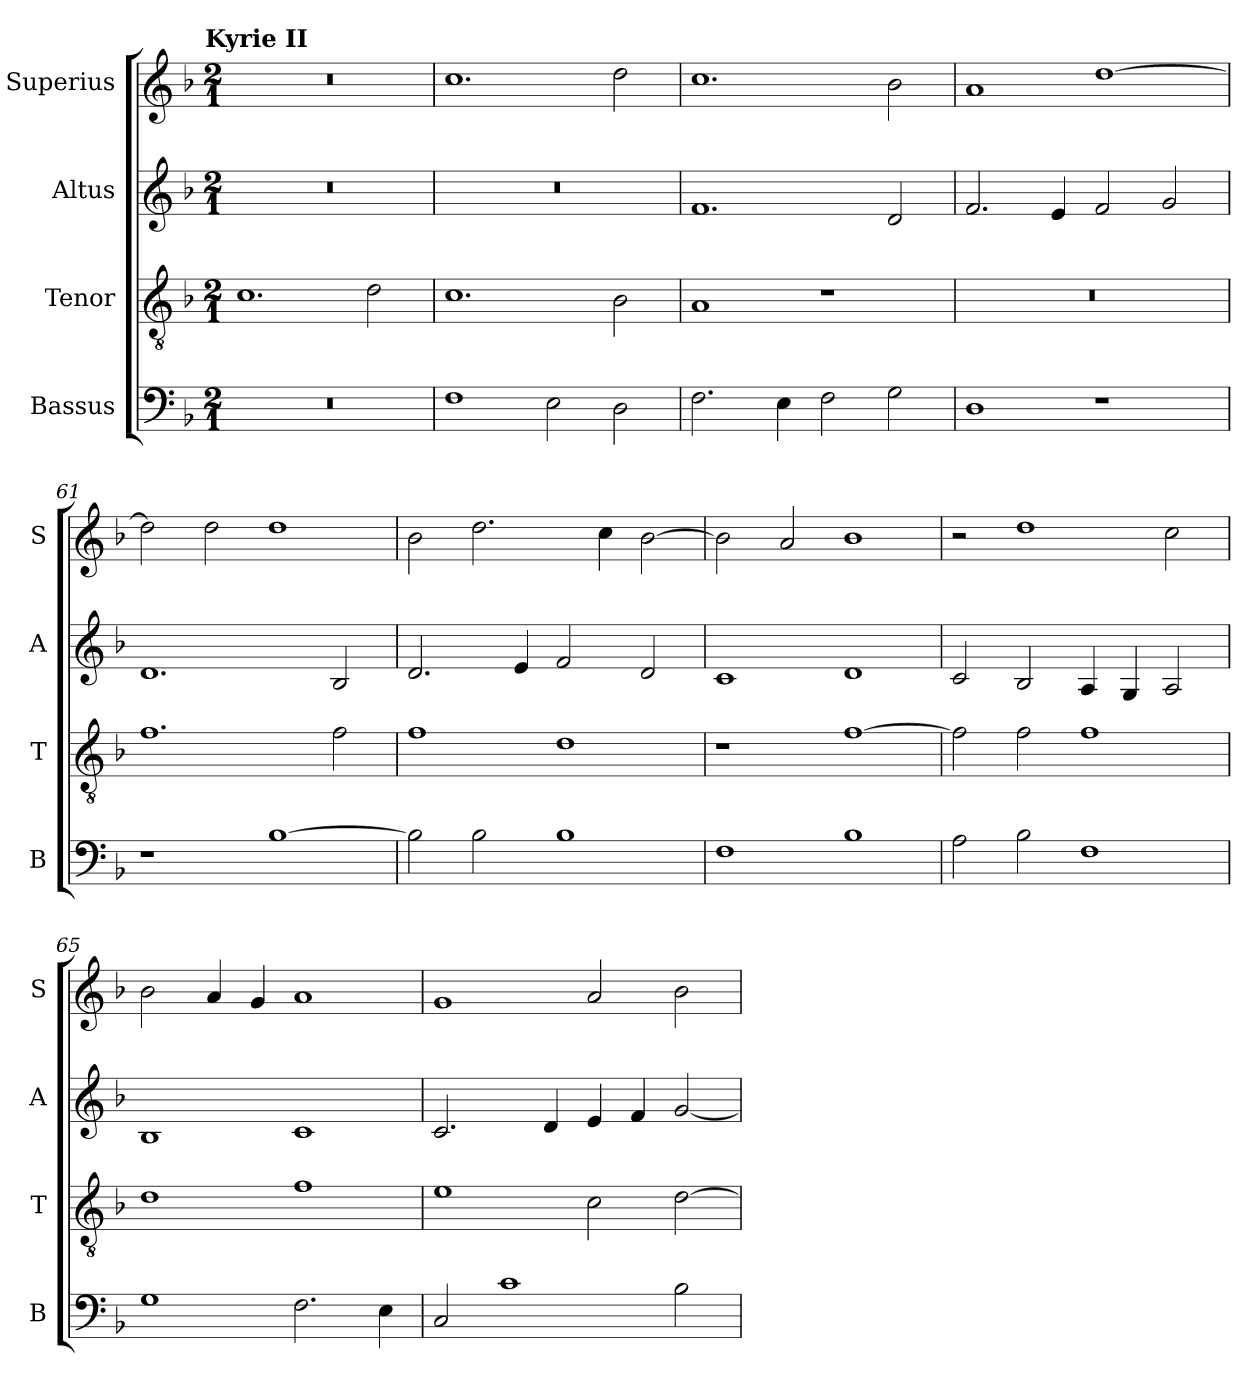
**kern	**kern	**kern	**kern
*part4	*part3	*part2	*part1
*staff4	*staff3	*staff2	*staff1
*I"Bassus	*I"Tenor	*I"Altus	*I"Superius
*I'B	*I'T	*I'A	*I'S
*clefF4	*clefGv2	*clefG2	*clefG2
*k[b-]	*k[b-]	*k[b-]	*k[b-]
*F:	*F:	*F:	*F:
!!LO:TX:omd:t=Kyrie II
*M2/1	*M2/1	*M2/1	*M2/1
=	=	=	=
0r	1.c	0r	0r
.	2d	.	.
=58	=58	=58	=58
1F	1.c	0r	1.cc
2E	.	.	.
2D	2B-	.	2dd
=59	=59	=59	=59
2.F	1A	1.f	1.cc
4E	.	.	.
2F	1r	.	.
2G	.	2d	2b-
=60	=60	=60	=60
1D	0r	2.f	1a
.	.	4e	.
1r	.	2f	[1dd
.	.	2g	.
=61	=61	=61	=61
1r	1.f	1.d	2dd]
.	.	.	2dd
[1B-	.	.	1dd
.	2f	2B-	.
=62	=62	=62	=62
2B-]	1f	2.d	2b-
2B-	.	.	2.dd
.	.	4e	.
1B-	1d	2f	.
.	.	.	4cc
.	.	2d	[2b-
=63	=63	=63	=63
1F	1r	1c	2b-]
.	.	.	2a
1B-	[1f	1d	1b-
=64	=64	=64	=64
2A	2f]	2c	2r
2B-	2f	2B-	1dd
1F	1f	4A	.
.	.	4G	.
.	.	2A	2cc
=65	=65	=65	=65
1G	1d	1B-	2b-
.	.	.	4a
.	.	.	4g
2.F	1f	1c	1a
4E	.	.	.
=66	=66	=66	=66
2C	1e	2.c	1g
1c	.	.	.
.	.	4d	.
.	2c	4e	2a
.	.	4f	.
2B-	[2d	[2g	2b-
=	=	=	=
*-	*-	*-	*-
